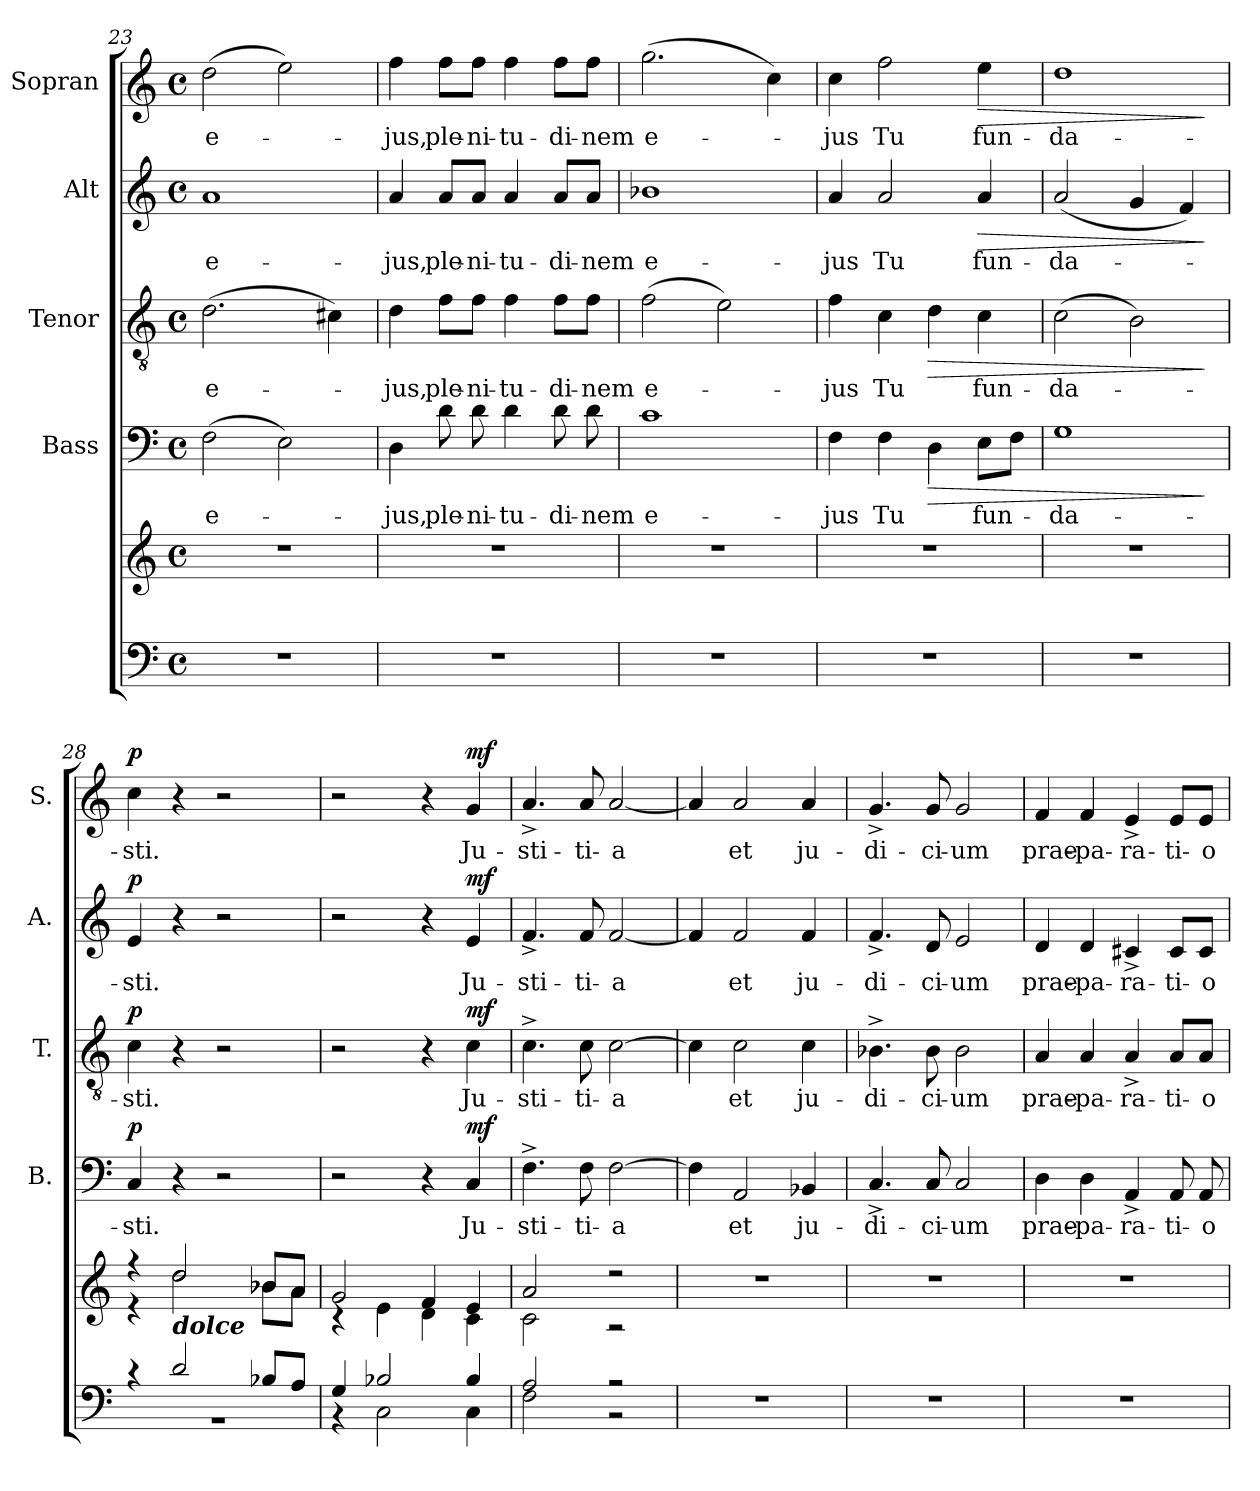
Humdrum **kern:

**kern	**kern	**kern	**text	**dynam	**kern	**text	**dynam	**kern	**text	**dynam	**kern	**text	**dynam
*part5	*part5	*part4	*part4	*part4	*part3	*part3	*part3	*part2	*part2	*part2	*part1	*part1	*part1
*staff6	*staff5	*staff4	*staff4	*staff4	*staff3	*staff3	*staff3	*staff2	*staff2	*staff2	*staff1	*staff1	*staff1
*	*	*I"Bass	*	*	*I"Tenor	*	*	*I"Alt	*	*	*I"Sopran	*	*
*	*	*I'B.	*	*	*I'T.	*	*	*I'A.	*	*	*I'S.	*	*
*clefF4	*clefG2	*clefF4	*	*	*clefGv2	*	*	*clefG2	*	*	*clefG2	*	*
*k[]	*k[]	*k[]	*	*	*k[]	*	*	*k[]	*	*	*k[]	*	*
*C:	*C:	*C:	*	*	*C:	*	*	*C:	*	*	*C:	*	*
*M4/4	*M4/4	*M4/4	*	*	*M4/4	*	*	*M4/4	*	*	*M4/4	*	*
*met(c)	*met(c)	*met(c)	*	*	*met(c)	*	*	*met(c)	*	*	*met(c)	*	*
=23	=23	=23	=23	=23	=23	=23	=23	=23	=23	=23	=23	=23	=23
!	!	!	!LO:LY:b	!	!	!LO:LY:b	!	!	!LO:LY:b	!	!	!LO:LY:b	!
1r	1r	(>2F\	e-	.	(>2.d\	e-	.	1a	e-	.	(>2dd\	e-	.
.	.	2E\)	.	.	.	.	.	.	.	.	2ee\)	.	.
.	.	.	.	.	4c#X\)	.	.	.	.	.	.	.	.
=24	=24	=24	=24	=24	=24	=24	=24	=24	=24	=24	=24	=24	=24
!	!	!	!LO:LY:b	!	!	!LO:LY:b	!	!	!LO:LY:b	!	!	!LO:LY:b	!
1r	1r	4D\	-jus,	.	4d\	-jus,	.	4a/	-jus,	.	4ff\	-jus,	.
!	!	!	!LO:LY:b	!	!	!LO:LY:b	!	!	!LO:LY:b	!	!	!LO:LY:b	!
.	.	8d\	ple-	.	8f\L	ple-	.	8a/L	ple-	.	8ff\L	ple-	.
!	!	!	!LO:LY:b	!	!	!LO:LY:b	!	!	!LO:LY:b	!	!	!LO:LY:b	!
.	.	8d\	-ni-	.	8f\J	-ni-	.	8a/J	-ni-	.	8ff\J	-ni-	.
!	!	!	!LO:LY:b	!	!	!LO:LY:b	!	!	!LO:LY:b	!	!	!LO:LY:b	!
.	.	4d\	-tu-	.	4f\	-tu-	.	4a/	-tu-	.	4ff\	-tu-	.
!	!	!	!LO:LY:b	!	!	!LO:LY:b	!	!	!LO:LY:b	!	!	!LO:LY:b	!
.	.	8d\	-di-	.	8f\L	-di-	.	8a/L	-di-	.	8ff\L	-di-	.
!	!	!	!LO:LY:b	!	!	!LO:LY:b	!	!	!LO:LY:b	!	!	!LO:LY:b	!
.	.	8d\	-nem	.	8f\J	-nem	.	8a/J	-nem	.	8ff\J	-nem	.
=25	=25	=25	=25	=25	=25	=25	=25	=25	=25	=25	=25	=25	=25
!	!	!	!LO:LY:b	!	!	!LO:LY:b	!	!	!LO:LY:b	!	!	!LO:LY:b	!
1r	1r	1c	e-	.	(>2f\	e-	.	1b-X	e-	.	(>2.gg\	e-	.
.	.	.	.	.	2e\)	.	.	.	.	.	.	.	.
.	.	.	.	.	.	.	.	.	.	.	4cc\)	.	.
=26	=26	=26	=26	=26	=26	=26	=26	=26	=26	=26	=26	=26	=26
!	!	!	!LO:LY:b	!	!	!LO:LY:b	!	!	!LO:LY:b	!	!	!LO:LY:b	!
1r	1r	4F\	-jus	.	4f\	-jus	.	4a/	-jus	.	4cc\	-jus	.
!	!	!	!LO:LY:b	!	!	!LO:LY:b	!	!	!LO:LY:b	!	!	!LO:LY:b	!
.	.	4F\	Tu	.	4c\	Tu	.	2a/	Tu	.	2ff\	Tu	.
!	!	!	!	!LO:HP:b	!	!	!LO:HP:b	!	!	!	!	!	!
.	.	4D\	.	>	4d\	.	>	.	.	.	.	.	.
!	!	!	!LO:LY:b	!	!	!LO:LY:b	!	!	!LO:LY:b	!LO:HP:b	!	!LO:LY:b	!LO:HP:b
.	.	8E\L	fun-	.	4c\	fun-	.	4a/	fun-	>	4ee\	fun-	>
.	.	8F\J	.	.	.	.	.	.	.	.	.	.	.
=27	=27	=27	=27	=27	=27	=27	=27	=27	=27	=27	=27	=27	=27
!	!	!	!LO:LY:b	!	!	!LO:LY:b	!	!	!LO:LY:b	!	!	!LO:LY:b	!
1r	1r	1G	-da-	.	(>2c\	-da-	.	(<2a/	-da-	.	1dd	-da-	.
.	.	.	.	.	2B\)	.	.	4g/	.	.	.	.	.
.	.	.	.	.	.	.	.	4f/)	.	.	.	.	.
.	.	.	.	]	.	.	]	.	.	]	.	.	]
!!LO:PB:g=z
=28	=28	=28	=28	=28	=28	=28	=28	=28	=28	=28	=28	=28	=28
*^	*^	*	*	*	*	*	*	*	*	*	*	*	*
!	!	!	!	!	!LO:LY:b	!LO:DY:a	!	!LO:LY:b	!LO:DY:a	!	!LO:LY:b	!LO:DY:a	!	!LO:LY:b	!LO:DY:a
4rc	1rBB	4r	4r	4C/	-sti.	p	4c\	-sti.	p	4e/	-sti.	p	4cc\	-sti.	p
!	!	!LO:TX:b:Bi:t=dolce	!	!	!	!	!	!	!	!	!	!	!	!	!
2d/	.	2dd/	2dd\	4r	.	.	4r	.	.	4r	.	.	4r	.	.
.	.	.	.	2r	.	.	2r	.	.	2r	.	.	2r	.	.
8B-X/L	.	8b-X/L	8b-\L	.	.	.	.	.	.	.	.	.	.	.	.
8A/J	.	8a/J	8a\J	.	.	.	.	.	.	.	.	.	.	.	.
=29	=29	=29	=29	=29	=29	=29	=29	=29	=29	=29	=29	=29	=29	=29	=29
4G/	4rBB	2g/	4rB	2r	.	.	2r	.	.	2r	.	.	2r	.	.
2B-X/	2C\	.	4e\	.	.	.	.	.	.	.	.	.	.	.	.
.	.	4f/	4d\	4r	.	.	4r	.	.	4r	.	.	4r	.	.
!	!	!	!	!	!LO:LY:b	!LO:DY:a	!	!LO:LY:b	!LO:DY:a	!	!LO:LY:b	!LO:DY:a	!	!LO:LY:b	!LO:DY:a
4B-/	4C\	4e/	4c\	4C/	Ju-	mf	4c\	Ju-	mf	4e/	Ju-	mf	4g/	Ju-	mf
=30	=30	=30	=30	=30	=30	=30	=30	=30	=30	=30	=30	=30	=30	=30	=30
!	!	!	!	!	!LO:LY:b	!	!	!LO:LY:b	!	!	!LO:LY:b	!	!	!LO:LY:b	!
2A/	2F\	2a/	2c\	4.F^>\	-sti-	.	4.c^>\	-sti-	.	4.f^>/	-sti-	.	4.a^>/	-sti-	.
!	!	!	!	!	!LO:LY:b	!	!	!LO:LY:b	!	!	!LO:LY:b	!	!	!LO:LY:b	!
.	.	.	.	8F\	-ti-	.	8c\	-ti-	.	8f/	-ti-	.	8a/	-ti-	.
!	!	!	!	!	!LO:LY:b	!	!	!LO:LY:b	!	!	!LO:LY:b	!	!	!LO:LY:b	!
2r	2r	2r	2r	[2F\	-a	.	[2c\	-a	.	[2f/	-a	.	[2a/	-a	.
*v	*v	*	*	*	*	*	*	*	*	*	*	*	*	*	*
*	*v	*v	*	*	*	*	*	*	*	*	*	*	*	*
=31	=31	=31	=31	=31	=31	=31	=31	=31	=31	=31	=31	=31	=31
1r	1r	4F\]	.	.	4c\]	.	.	4f/]	.	.	4a/]	.	.
!	!	!	!LO:LY:b	!	!	!LO:LY:b	!	!	!LO:LY:b	!	!	!LO:LY:b	!
.	.	2AA/	et	.	2c\	et	.	2f/	et	.	2a/	et	.
!	!	!	!LO:LY:b	!	!	!LO:LY:b	!	!	!LO:LY:b	!	!	!LO:LY:b	!
.	.	4BB-X/	ju-	.	4c\	ju-	.	4f/	ju-	.	4a/	ju-	.
=32	=32	=32	=32	=32	=32	=32	=32	=32	=32	=32	=32	=32	=32
!	!	!	!LO:LY:b	!	!	!LO:LY:b	!	!	!LO:LY:b	!	!	!LO:LY:b	!
1r	1r	4.C^>/	-di-	.	4.B-X^>\	-di-	.	4.f^>/	-di-	.	4.g^>/	-di-	.
!	!	!	!LO:LY:b	!	!	!LO:LY:b	!	!	!LO:LY:b	!	!	!LO:LY:b	!
.	.	8C/	-ci-	.	8B-\	-ci-	.	8d/	-ci-	.	8g/	-ci-	.
!	!	!	!LO:LY:b	!	!	!LO:LY:b	!	!	!LO:LY:b	!	!	!LO:LY:b	!
.	.	2C/	-um	.	2B-\	-um	.	2e/	-um	.	2g/	-um	.
=33	=33	=33	=33	=33	=33	=33	=33	=33	=33	=33	=33	=33	=33
!	!	!	!LO:LY:b	!	!	!LO:LY:b	!	!	!LO:LY:b	!	!	!LO:LY:b	!
1r	1r	4D\	prae-	.	4A/	prae-	.	4d/	prae-	.	4f/	prae-	.
!	!	!	!LO:LY:b	!	!	!LO:LY:b	!	!	!LO:LY:b	!	!	!LO:LY:b	!
.	.	4D\	-pa-	.	4A/	-pa-	.	4d/	-pa-	.	4f/	-pa-	.
!	!	!	!LO:LY:b	!	!	!LO:LY:b	!	!	!LO:LY:b	!	!	!LO:LY:b	!
.	.	4AA^>/	-ra-	.	4A^>/	-ra-	.	4c#X^>/	-ra-	.	4e^>/	-ra-	.
!	!	!	!LO:LY:b	!	!	!LO:LY:b	!	!	!LO:LY:b	!	!	!LO:LY:b	!
.	.	8AA/	-ti-	.	8A/L	-ti-	.	8c#/L	-ti-	.	8e/L	-ti-	.
!	!	!	!LO:LY:b	!	!	!LO:LY:b	!	!	!LO:LY:b	!	!	!LO:LY:b	!
.	.	8AA/	-o	.	8A/J	-o	.	8c#/J	-o	.	8e/J	-o	.
=	=	=	=	=	=	=	=	=	=	=	=	=	=
*-	*-	*-	*-	*-	*-	*-	*-	*-	*-	*-	*-	*-	*-
